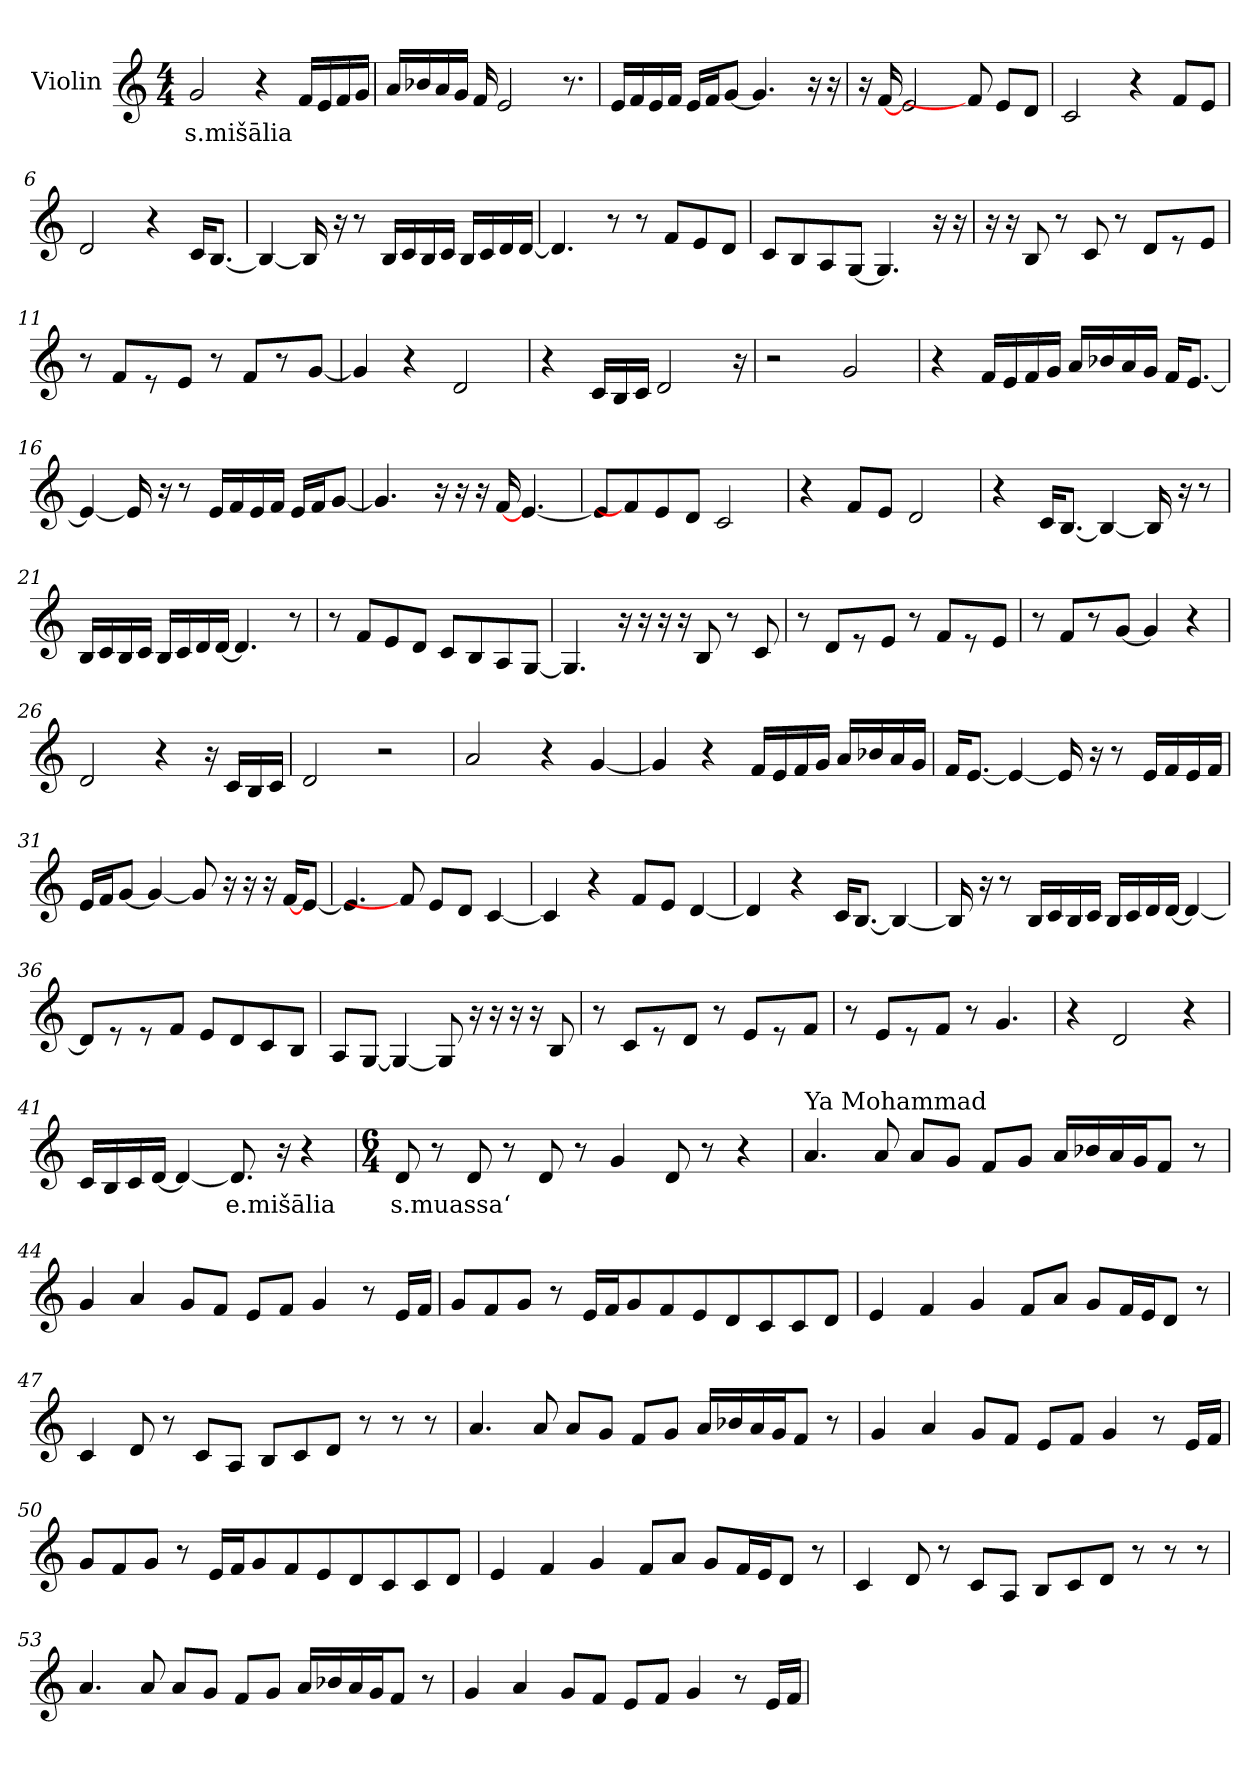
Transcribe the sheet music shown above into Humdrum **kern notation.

**kern	**text
*part1	*part1
*staff1	*staff1
*I"Violin	*
*clefG2	*
*k[]	*
*M4/4	*
*MM80	*
=1	=1
!	!LO:LY:b
2g/	s.mišālia
4r	.
16f/LL	.
16e/	.
16f/	.
16g/JJ	.
=2	=2
16a/LL	.
16b-X/	.
16a/	.
16g/JJ	.
16f/	.
2e/	.
8.r	.
=3	=3
16e/LL	.
16f/	.
16e/	.
16f/JJ	.
16e/LL	.
16f/J	.
[8g/J	.
4.g/]	.
16r	.
16r	.
=4	=4
16r	.
[16f/	.
2e/	.
8f/]	.
8e/L	.
8d/J	.
!!LO:LB:g=z
=5	=5
2c/	.
4r	.
8f/L	.
8e/J	.
=6	=6
2d/	.
4r	.
16c/KL	.
[8.B/J	.
=7	=7
4B/_	.
16B/]	.
16r	.
8r	.
16B/LL	.
16c/	.
16B/	.
16c/JJ	.
16B/LL	.
16c/	.
16d/	.
[16d/JJ	.
=8	=8
4.d/]	.
8r	.
8r	.
8f/L	.
8e/	.
8d/J	.
!!LO:LB:g=z
=9	=9
8c/L	.
8B/	.
8A/	.
[8G/J	.
4.G/]	.
16r	.
16r	.
=10	=10
16r	.
16r	.
8B/	.
8r	.
8c/	.
8r	.
8d/L	.
8r	.
8e/J	.
=11	=11
8r	.
8f/L	.
8r	.
8e/J	.
8r	.
8f/L	.
8r	.
[8g/J	.
=12	=12
4g/]	.
4r	.
2d/	.
!!LO:LB:g=z
=13	=13
4r	.
16c/LL	.
16B/	.
16c/JJ	.
2d/	.
16r	.
=14	=14
2r	.
2g/	.
=15	=15
4r	.
16f/LL	.
16e/	.
16f/	.
16g/JJ	.
16a/LL	.
16b-X/	.
16a/	.
16g/JJ	.
16f/KL	.
[8.e/J	.
=16	=16
4e/_	.
16e/]	.
16r	.
8r	.
16e/LL	.
16f/	.
16e/	.
16f/JJ	.
16e/LL	.
16f/J	.
[8g/J	.
!!LO:LB:g=z
=17	=17
4.g/]	.
16r	.
16r	.
16r	.
[16f/	.
[4.e/	.
=18	=18
8e/L]	.
8f/]	.
8e/	.
8d/J	.
2c/	.
=19	=19
4r	.
8f/L	.
8e/J	.
2d/	.
=20	=20
4r	.
16c/KL	.
[8.B/J	.
4B/_	.
16B/]	.
16r	.
8r	.
!!LO:LB:g=z
=21	=21
16B/LL	.
16c/	.
16B/	.
16c/JJ	.
16B/LL	.
16c/	.
16d/	.
[16d/JJ	.
4.d/]	.
8r	.
=22	=22
8r	.
8f/L	.
8e/	.
8d/J	.
8c/L	.
8B/	.
8A/	.
[8G/J	.
=23	=23
4.G/]	.
16r	.
16r	.
16r	.
16r	.
8B/	.
8r	.
8c/	.
=24	=24
8r	.
8d/L	.
8r	.
8e/J	.
8r	.
8f/L	.
8r	.
8e/J	.
!!LO:LB:g=z
=25	=25
8r	.
8f/L	.
8r	.
[8g/J	.
4g/]	.
4r	.
=26	=26
2d/	.
4r	.
16r	.
16c/LL	.
16B/	.
16c/JJ	.
=27	=27
2d/	.
2r	.
=28	=28
2a/	.
4r	.
[4g/	.
=29	=29
4g/]	.
4r	.
16f/LL	.
16e/	.
16f/	.
16g/JJ	.
16a/LL	.
16b-X/	.
16a/	.
16g/JJ	.
!!LO:PB:g=z
=30	=30
16f/KL	.
[8.e/J	.
4e/_	.
16e/]	.
16r	.
8r	.
16e/LL	.
16f/	.
16e/	.
16f/JJ	.
=31	=31
16e/LL	.
16f/J	.
[8g/J	.
4g/_	.
8g/]	.
16r	.
16r	.
16r	.
[16f/KL	.
[8e/J	.
=32	=32
4.e/]	.
8f/]	.
8e/L	.
8d/J	.
[4c/	.
=33	=33
4c/]	.
4r	.
8f/L	.
8e/J	.
[4d/	.
!!LO:PB:g=z
=34	=34
4d/]	.
4r	.
16c/KL	.
[8.B/J	.
4B/_	.
=35	=35
16B/]	.
16r	.
8r	.
16B/LL	.
16c/	.
16B/	.
16c/JJ	.
16B/LL	.
16c/	.
16d/	.
[16d/JJ	.
4d/_	.
=36	=36
8d/L]	.
8r	.
8r	.
8f/J	.
8e/L	.
8d/	.
8c/	.
8B/J	.
!!LO:LB:g=z
=37	=37
8A/L	.
[8G/J	.
4G/_	.
8G/]	.
16r	.
16r	.
16r	.
16r	.
8B/	.
=38	=38
8r	.
8c/L	.
8r	.
8d/J	.
8r	.
8e/L	.
8r	.
8f/J	.
=39	=39
8r	.
8e/L	.
8r	.
8f/J	.
8r	.
4.g/	.
=40	=40
4r	.
2d/	.
4r	.
!!LO:LB:g=z
=41	=41
16c/LL	.
16B/	.
16c/	.
[16d/JJ	.
4d/_	.
!	!LO:LY:b
8.d/]	e.mišālia
16r	.
4r	.
=42	=42
*M6/4	*
*MM70	*
!	!LO:LY:b
8d/	s.muassa‘
8r	.
8d/	.
8r	.
8d/	.
8r	.
4g/	.
8d/	.
8r	.
4r	.
=43	=43
!LO:TX:a:t=Ya Mohammad	!
4.a/	.
8a/	.
8a/L	.
8g/J	.
8f/L	.
8g/J	.
16a/LL	.
16b-X/	.
16a/	.
16g/J	.
8f/J	.
8r	.
!!LO:LB:g=z
=44	=44
4g/	.
4a/	.
8g/L	.
8f/J	.
8e/L	.
8f/J	.
4g/	.
8r	.
16e/LL	.
16f/JJ	.
=45	=45
8g/L	.
8f/	.
8g/J	.
8r	.
16e/LL	.
16f/J	.
8g/	.
8f/	.
8e/	.
8d/	.
8c/	.
8c/	.
8d/J	.
=46	=46
4e/	.
4f/	.
4g/	.
8f/L	.
8a/J	.
8g/L	.
16f/L	.
16e/J	.
8d/J	.
8r	.
!!LO:LB:g=z
=47	=47
4c/	.
8d/	.
8r	.
8c/L	.
8A/J	.
8B/L	.
8c/	.
8d/J	.
8r	.
8r	.
8r	.
=48	=48
4.a/	.
8a/	.
8a/L	.
8g/J	.
8f/L	.
8g/J	.
16a/LL	.
16b-X/	.
16a/	.
16g/J	.
8f/J	.
8r	.
=49	=49
4g/	.
4a/	.
8g/L	.
8f/J	.
8e/L	.
8f/J	.
4g/	.
8r	.
16e/LL	.
16f/JJ	.
!!LO:LB:g=z
=50	=50
8g/L	.
8f/	.
8g/J	.
8r	.
16e/LL	.
16f/J	.
8g/	.
8f/	.
8e/	.
8d/	.
8c/	.
8c/	.
8d/J	.
=51	=51
4e/	.
4f/	.
4g/	.
8f/L	.
8a/J	.
8g/L	.
16f/L	.
16e/J	.
8d/J	.
8r	.
=52	=52
4c/	.
8d/	.
8r	.
8c/L	.
8A/J	.
8B/L	.
8c/	.
8d/J	.
8r	.
8r	.
8r	.
!!LO:LB:g=z
=53	=53
4.a/	.
8a/	.
8a/L	.
8g/J	.
8f/L	.
8g/J	.
16a/LL	.
16b-X/	.
16a/	.
16g/J	.
8f/J	.
8r	.
=54	=54
4g/	.
4a/	.
8g/L	.
8f/J	.
8e/L	.
8f/J	.
4g/	.
8r	.
16e/LL	.
16f/JJ	.
=	=
*-	*-
